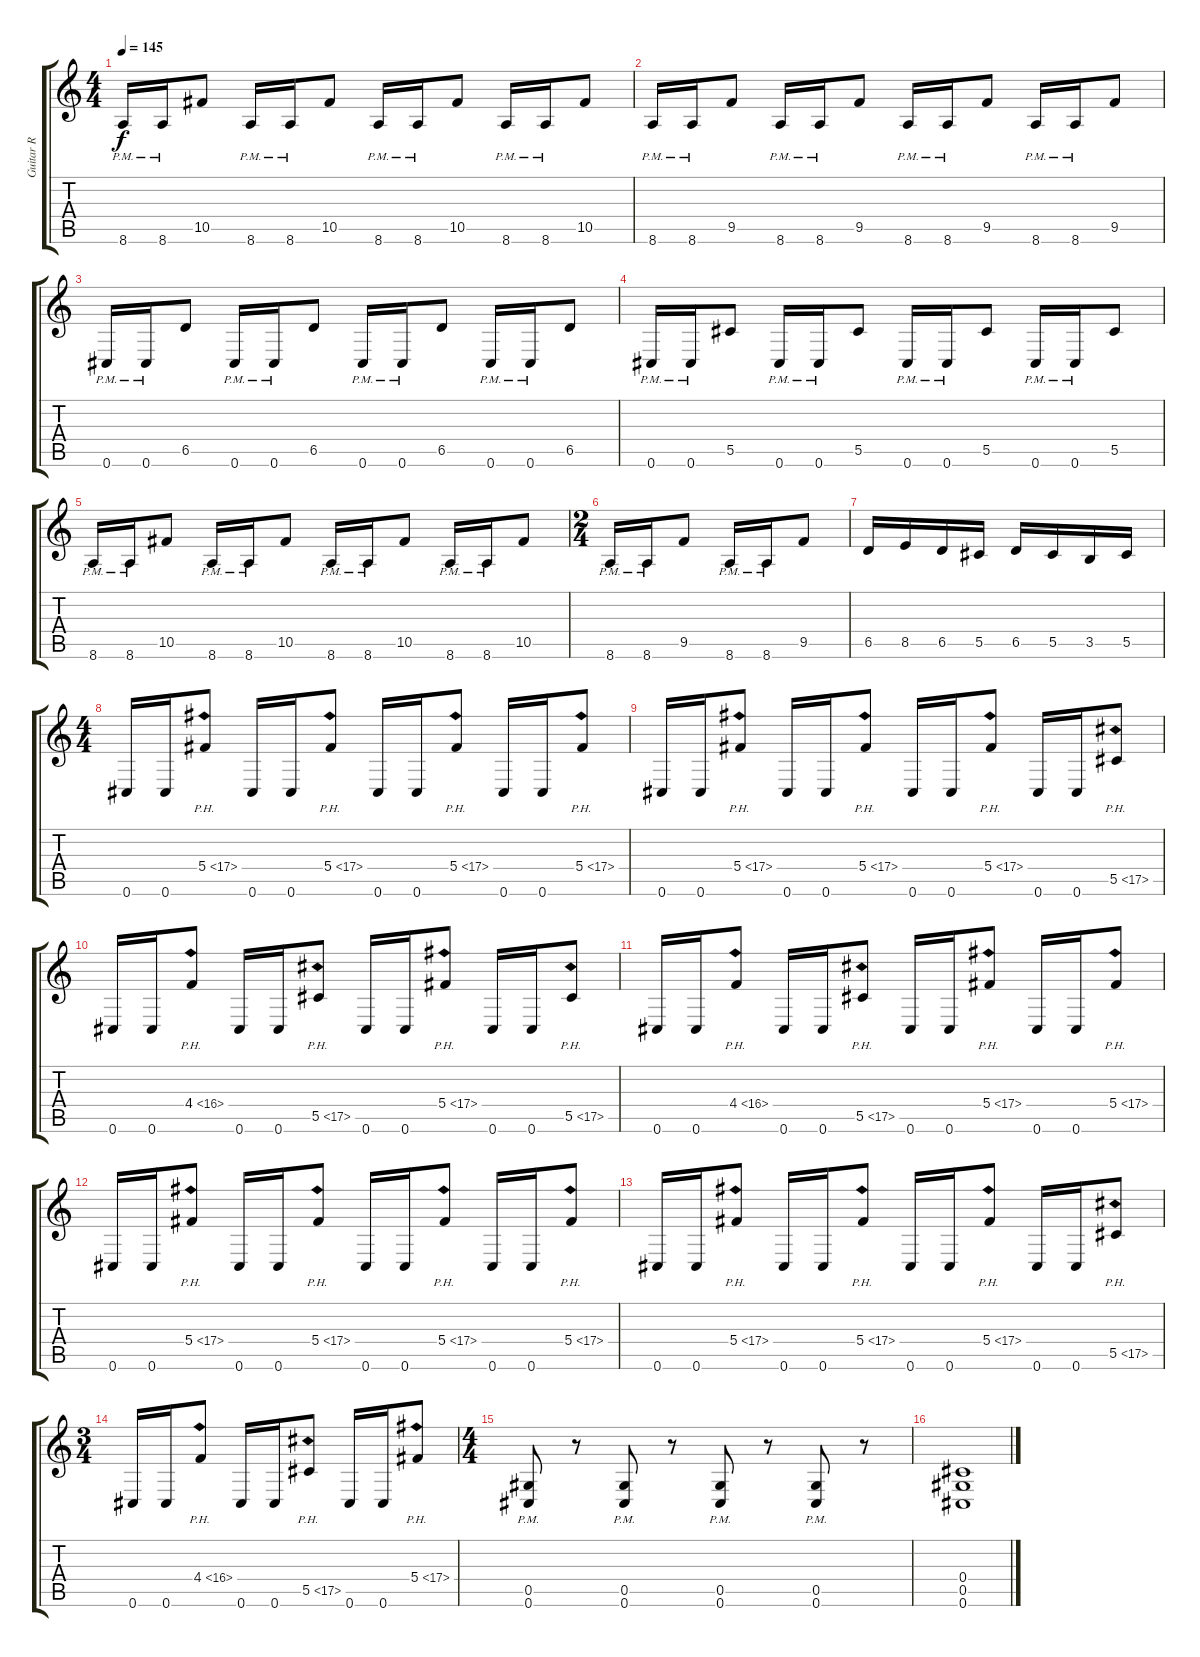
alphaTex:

\track ("Guitar R" "Guitar R") {instrument distortionguitar}
\staff {score tabs}
\tuning (Eb4 Bb3 Gb3 Db3 Ab2 Db2) {hide}
\ts (4 4)
\tempo 145
\clef g2
\ks c
8.6{pm}.16{dy f} 8.6{pm}.16 10.5.8 8.6{pm}.16 8.6{pm}.16 10.5.8 8.6{pm}.16 8.6{pm}.16 10.5.8 8.6{pm}.16 8.6{pm}.16 10.5.8 |
8.6{pm}.16 8.6{pm}.16 9.5.8 8.6{pm}.16 8.6{pm}.16 9.5.8 8.6{pm}.16 8.6{pm}.16 9.5.8 8.6{pm}.16 8.6{pm}.16 9.5.8 |
0.6{pm}.16 0.6{pm}.16 6.5.8 0.6{pm}.16 0.6{pm}.16 6.5.8 0.6{pm}.16 0.6{pm}.16 6.5.8 0.6{pm}.16 0.6{pm}.16 6.5.8 |
0.6{pm}.16 0.6{pm}.16 5.5.8 0.6{pm}.16 0.6{pm}.16 5.5.8 0.6{pm}.16 0.6{pm}.16 5.5.8 0.6{pm}.16 0.6{pm}.16 5.5.8 |
8.6{pm}.16 8.6{pm}.16 10.5.8 8.6{pm}.16 8.6{pm}.16 10.5.8 8.6{pm}.16 8.6{pm}.16 10.5.8 8.6{pm}.16 8.6{pm}.16 10.5.8 |
\ts (2 4)
8.6{pm}.16 8.6{pm}.16 9.5.8 8.6{pm}.16 8.6{pm}.16 9.5.8 |
6.5.16 8.5.16 6.5.16 5.5.16 6.5.16 5.5.16 3.5.16 5.5.16 |
\ts (4 4)
0.6.16 0.6.16 5.4{ph 12}.8 0.6.16 0.6.16 5.4{ph 12}.8 0.6.16 0.6.16 5.4{ph 12}.8 0.6.16 0.6.16 5.4{ph 12}.8 |
0.6.16 0.6.16 5.4{ph 12}.8 0.6.16 0.6.16 5.4{ph 12}.8 0.6.16 0.6.16 5.4{ph 12}.8 0.6.16 0.6.16 5.5{ph 12}.8 |
0.6.16 0.6.16 4.4{ph 12}.8 0.6.16 0.6.16 5.5{ph 12}.8 0.6.16 0.6.16 5.4{ph 12}.8 0.6.16 0.6.16 5.5{ph 12}.8 |
0.6.16 0.6.16 4.4{ph 12}.8 0.6.16 0.6.16 5.5{ph 12}.8 0.6.16 0.6.16 5.4{ph 12}.8 0.6.16 0.6.16 5.4{ph 12}.8 |
0.6.16 0.6.16 5.4{ph 12}.8 0.6.16 0.6.16 5.4{ph 12}.8 0.6.16 0.6.16 5.4{ph 12}.8 0.6.16 0.6.16 5.4{ph 12}.8 |
0.6.16 0.6.16 5.4{ph 12}.8 0.6.16 0.6.16 5.4{ph 12}.8 0.6.16 0.6.16 5.4{ph 12}.8 0.6.16 0.6.16 5.5{ph 12}.8 |
\ts (3 4)
0.6.16 0.6.16 4.4{ph 12}.8 0.6.16 0.6.16 5.5{ph 12}.8 0.6.16 0.6.16 5.4{ph 12}.8 |
\ts (4 4)
(0.5{pm} 0.6{pm}).8 r.8 (0.5{pm} 0.6{pm}).8 r.8 (0.5{pm} 0.6{pm}).8 r.8 (0.5{pm} 0.6{pm}).8 r.8 |
(0.4 0.5 0.6).1
